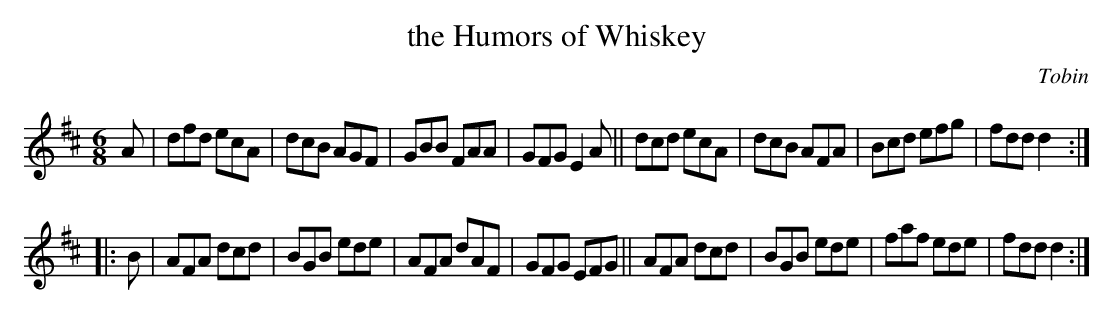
X:1
T: the Humors of Whiskey
C: Tobin
M: 6/8
K: D
A |\
dfd ecA | dcB AGF | GBB FAA | GFG E2A ||\
dcd ecA | dcB AFA | Bcd efg | fdd d2 :|
|: B |\
AFA dcd | BGB ede | AFA dAF | GFG EFG ||\
AFA dcd | BGB ede | faf ede | fdd d2 :|
